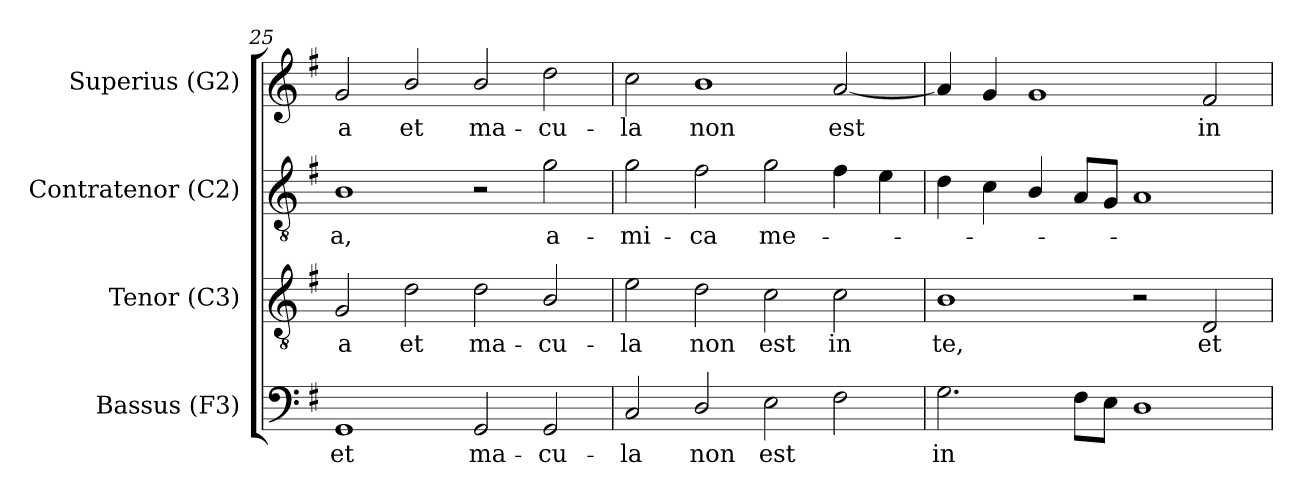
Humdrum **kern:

**kern	**text	**kern	**text	**kern	**text	**kern	**text
*part4	*part4	*part3	*part3	*part2	*part2	*part1	*part1
*staff4	*staff4	*staff3	*staff3	*staff2	*staff2	*staff1	*staff1
*I"Bassus (F3)	*	*I"Tenor (C3)	*	*I"Contratenor (C2)	*	*I"Superius (G2)	*
*I'Bass.	*	*I'T.	*	*I'C.	*	*I'S.	*
!!LO:LB:g=z
*clefF4	*	*clefGv2	*	*clefGv2	*	*clefG2	*
*k[f#]	*	*k[f#]	*	*k[f#]	*	*k[f#]	*
*G:	*	*G:	*	*G:	*	*G:	*
=25	=25	=25	=25	=25	=25	=25	=25
!	!LO:LY:b:cj	!	!LO:LY:b:cj	!	!LO:LY:b:cj	!	!LO:LY:b:cj
1GG	et	2G/	-a	1B	-a,	2g/	-a
!	!	!	!LO:LY:b:cj	!	!	!	!LO:LY:b:cj
.	.	2d\	et	.	.	2b/	et
!	!LO:LY:b:cj	!	!LO:LY:b:cj	!	!	!	!LO:LY:b:cj
2GG/	ma-	2d\	ma-	2r	.	2b/	ma-
!	!LO:LY:b:cj	!	!LO:LY:b:cj	!	!LO:LY:b:cj	!	!LO:LY:b:cj
2GG/	-cu-	2B/	-cu-	2g\	a-	2dd\	-cu-
=26	=26	=26	=26	=26	=26	=26	=26
!	!LO:LY:b:cj	!	!LO:LY:b:cj	!	!LO:LY:b:cj	!	!LO:LY:b:cj
2C/	-la	2e\	-la	2g\	-mi-	2cc\	-la
!	!LO:LY:b:cj	!	!LO:LY:b:cj	!	!LO:LY:b:cj	!	!LO:LY:b:cj
2D/	non	2d\	non	2f#\	-ca	1b	non
!	!LO:LY:b:cj	!	!LO:LY:b:cj	!	!LO:LY:b:cj	!	!
2E\	est	2c\	est	2g\	me-	.	.
!	!	!	!LO:LY:b:cj	!	!	!	!LO:LY:b:cj
2F#\	.	2c\	in	4f#\	.	[<2a/	est
.	.	.	.	4e\	.	.	.
=27	=27	=27	=27	=27	=27	=27	=27
!	!LO:LY:b:cj	!	!LO:LY:b:cj	!	!	!	!
2.G\	in	1B	te,	4d\	.	4a/]	.
.	.	.	.	4c\	.	4g/	.
.	.	.	.	4B/	.	1g	.
8F#\L	.	.	.	8A/L	.	.	.
8E\J	.	.	.	8G/J	.	.	.
1D	.	2r	.	1A	.	.	.
!	!	!	!LO:LY:b:cj	!	!	!	!LO:LY:b:cj
.	.	2D/	et	.	.	2f#/	in
=	=	=	=	=	=	=	=
*-	*-	*-	*-	*-	*-	*-	*-
